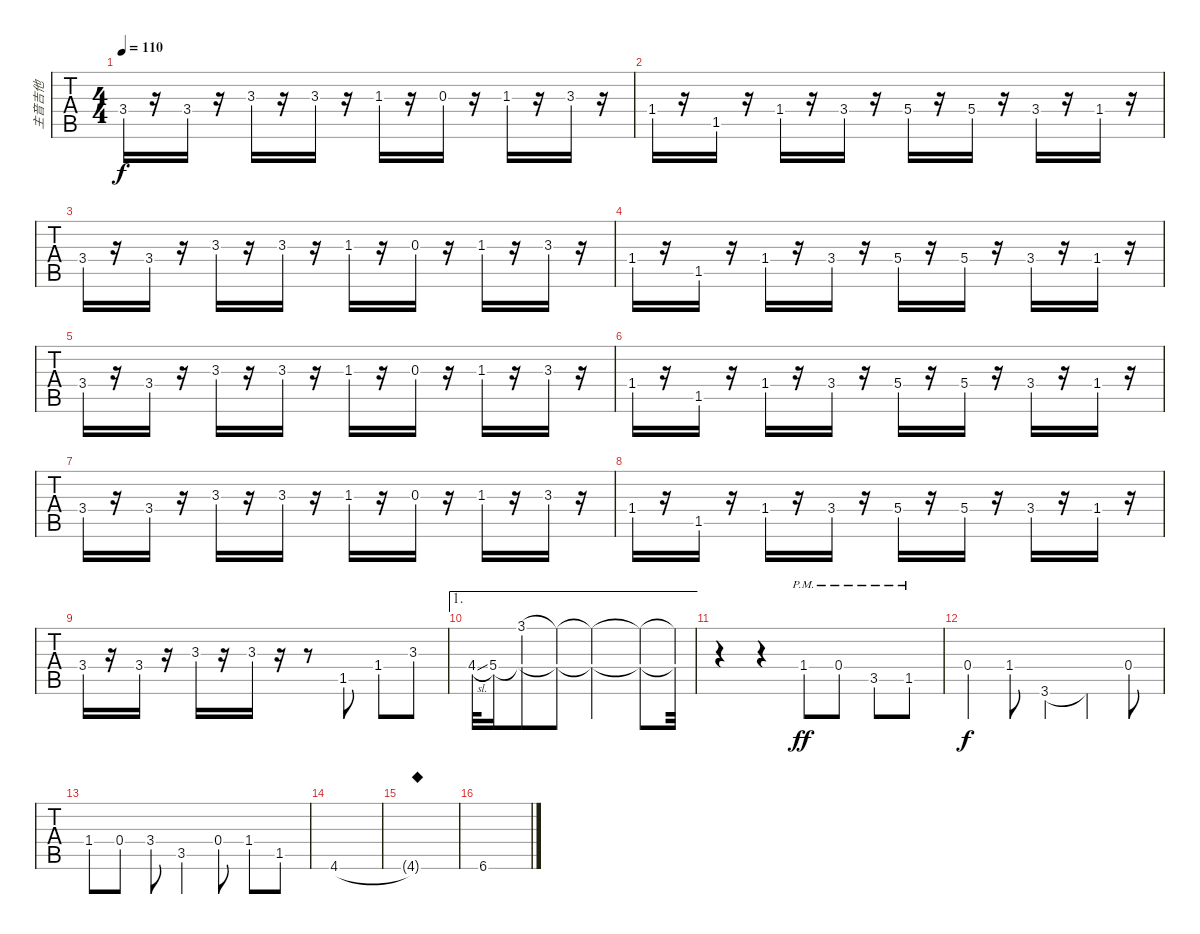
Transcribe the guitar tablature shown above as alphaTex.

\track ("主音吉他" "主音吉他") {instrument overdrivenguitar}
\staff {tabs}
\tuning (E4 B3 G3 D3 A2 E2) {hide}
\ts (4 4)
\tempo 110
\clef g2
\ks c
3.4.16{dy f} r.16 3.4.16 r.16 3.3.16 r.16 3.3.16 r.16 1.3.16 r.16 0.3.16 r.16 1.3.16 r.16 3.3.16 r.16 |
1.4.16 r.16 1.5.16 r.16 1.4.16 r.16 3.4.16 r.16 5.4.16 r.16 5.4.16 r.16 3.4.16 r.16 1.4.16 r.16 |
3.4.16 r.16 3.4.16 r.16 3.3.16 r.16 3.3.16 r.16 1.3.16 r.16 0.3.16 r.16 1.3.16 r.16 3.3.16 r.16 |
1.4.16 r.16 1.5.16 r.16 1.4.16 r.16 3.4.16 r.16 5.4.16 r.16 5.4.16 r.16 3.4.16 r.16 1.4.16 r.16 |
3.4.16 r.16 3.4.16 r.16 3.3.16 r.16 3.3.16 r.16 1.3.16 r.16 0.3.16 r.16 1.3.16 r.16 3.3.16 r.16 |
1.4.16 r.16 1.5.16 r.16 1.4.16 r.16 3.4.16 r.16 5.4.16 r.16 5.4.16 r.16 3.4.16 r.16 1.4.16 r.16 |
3.4.16 r.16 3.4.16 r.16 3.3.16 r.16 3.3.16 r.16 1.3.16 r.16 0.3.16 r.16 1.3.16 r.16 3.3.16 r.16 |
1.4.16 r.16 1.5.16 r.16 1.4.16 r.16 3.4.16 r.16 5.4.16 r.16 5.4.16 r.16 3.4.16 r.16 1.4.16 r.16 |
3.4.16 r.16 3.4.16 r.16 3.3.16 r.16 3.3.16 r.16 r.8 1.5.8 1.4.8 3.3.8 |
\ae 1
4.4{sl}.32 5.4.16 (3.1 5.4{t}).8 (3.1{t} 5.4{t}).8 (3.1{t} 5.4{t}).2 (3.1{t} 5.4{t}).8 (3.1{t} 5.4{t}).32 |
r.4 r.4 1.4{ac pm}.8{dy ff} 0.4{ac pm}.8 3.5{ac pm}.8 1.5{ac pm}.8 |
0.4.4{dy f} 1.4.8 3.6.4 3.6{t}.4 0.4.8 |
1.4.8 0.4.8 3.4.8 3.5.4 0.4.8 1.4.8 1.5.8 |
4.6.1 |
4.6{t}.1{txt "◆"} |
6.6.1
